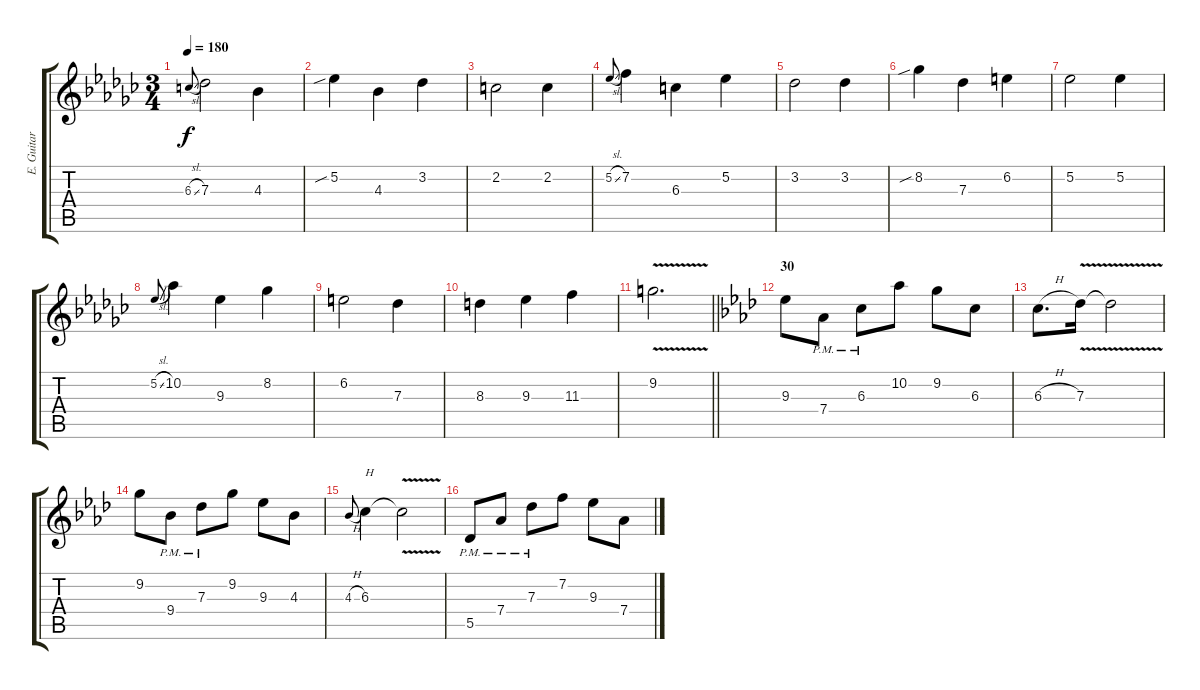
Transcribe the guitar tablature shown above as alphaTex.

\track ("E. Guitar I" "E. Guitar ") {instrument overdrivenguitar}
\staff {score tabs}
\tuning (Eb4 Bb3 Gb3 Db3 Ab2 Db2) {hide}
\ts (3 4)
\tempo 180
\clef g2
\ks gb
6.3{sl}.8{gr onbeat dy f} 7.3.2 4.3.4 |
5.2{sib}.4 4.3.4 3.2.4 |
2.2.2 2.2.4 |
5.2{sl}.8{gr onbeat} 7.2.4 6.3.4 5.2.4 |
3.2.2 3.2.4 |
8.2{sib}.4 7.3.4 6.2.4 |
5.2.2 5.2.4 |
5.2{sl}.8{gr onbeat} 10.2.4 9.3.4 8.2.4 |
6.2.2 7.3.4 |
8.3.4 9.3.4 11.3.4 |
\barLineRight lightlight
9.2{v}.2{d} |
\section ("" "30")
\ks ab
9.3.8 7.4{pm}.8 6.3{pm}.8 10.2.8 9.2.8 6.3.8 |
6.3{h}.8{d} 7.3{v}.16 7.3{t}.2 |
9.2.8 9.4{pm}.8 7.3{pm}.8 9.2.8 9.3.8 4.3.8 |
4.3{h}.8{gr onbeat} 6.3.4{txt "H"} 6.3{v t}.2 |
5.5{pm}.8 7.4{pm}.8 7.3{pm}.8 7.2.8 9.3.8 7.4.8
